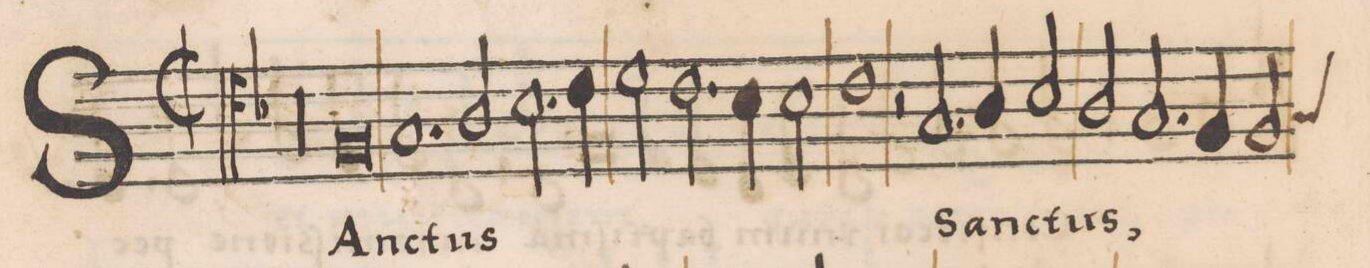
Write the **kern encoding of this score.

**kern	**text
*I"TENOR	*
*clefC4	*
*k[b-]	*
*met(C|)	*
*M2/1	*
00r	.
=2-	=2-
=3-	=3-
0F	SAn-
=4-	=4-
1.G	-ctus
2A/	.
=5-	=5-
*2\right	*
2.B-\	.
4c\	.
2d\	.
2.c\	.
=6-	=6-
4B-\	.
2B-\	.
1c	.
=7-	=7-
2r	.
2.G/	san-
4A/	.
2B-/	-ctus,
=8-	=8-
2A/	.
2.G/	.
4F/	.
*custos:G	*
2F/	.
=9-	=9-
*-	*-
